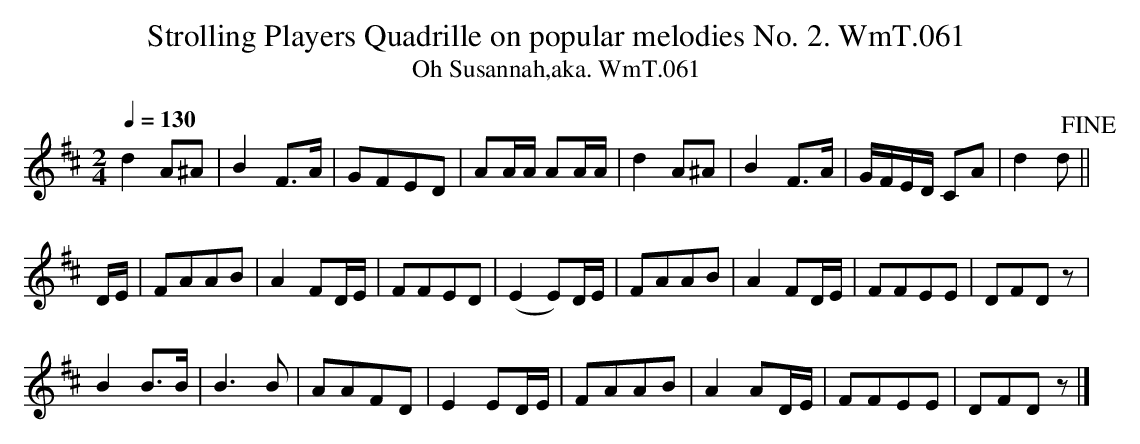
X:1
T:Strolling Players Quadrille on popular melodies No. 2. WmT.061
T:Oh Susannah,aka. WmT.061
M:2/4
L:1/8
Q:1/4=130
K:D
d2 A^A|B2 F>A|GFED|AA/A/ AA/A/|d2 A^A|B2 F>A|G/F/E/D/ CA|d2 d!fine!||
D/E/|FAAB|A2 FD/E/|FFED|(E2E)D/E/|FAAB|A2 FD/E/|FFEE|DFD z|
B2 B>B|B3 B|AAFD|E2 ED/E/|FAAB|A2AD/E/|FFEE|DFD z|]
